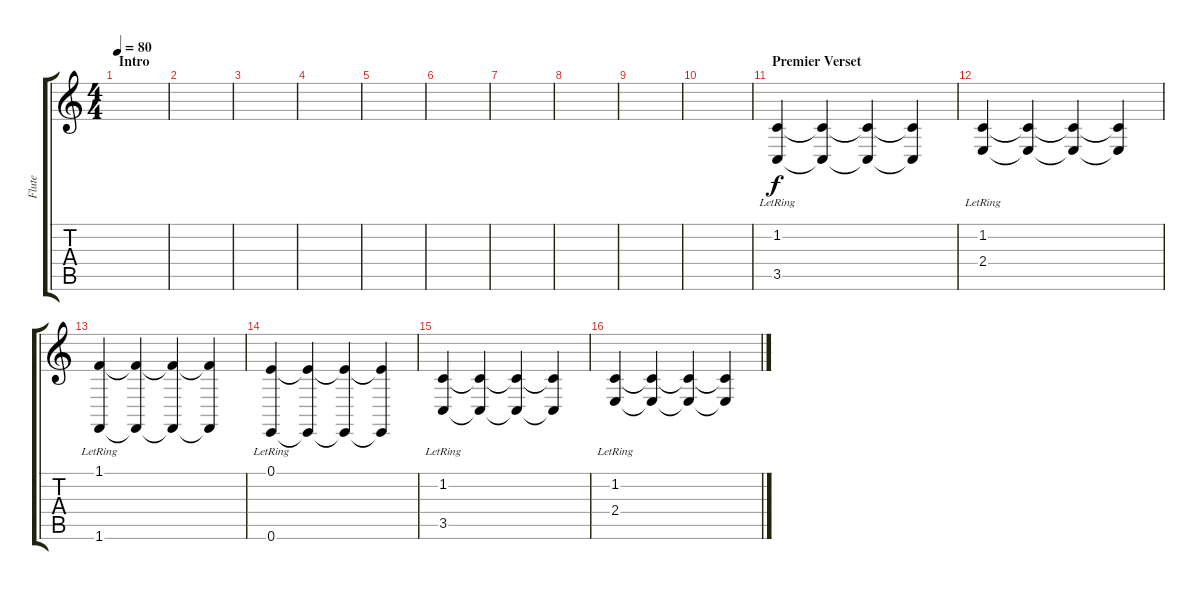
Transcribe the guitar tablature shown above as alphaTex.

\track ("Flute" "Flute") {instrument flute}
\staff {score tabs}
\tuning (E4 B3 G3 D3 A2 E2) {hide}
\ts (4 4)
\section ("" "Intro")
\tempo 80
\clef g2
\ks c
|
|
|
|
|
|
|
|
|
|
\section ("" "Premier Verset")
(1.2{lr} 3.5{lr}).4 (1.2{t} 3.5{t}).4 (1.2{t} 3.5{t}).4 (1.2{t} 3.5{t}).4 |
(1.2{lr} 2.4{lr}).4 (1.2{t} 2.4{t}).4 (1.2{t} 2.4{t}).4 (1.2{t} 2.4{t}).4 |
(1.1{lr} 1.6{lr}).4 (1.1{t} 1.6{t}).4 (1.1{t} 1.6{t}).4 (1.1{t} 1.6{t}).4 |
(0.1{lr} 0.6{lr}).4 (0.1{t} 0.6{t}).4 (0.1{t} 0.6{t}).4 (0.1{t} 0.6{t}).4 |
(1.2{lr} 3.5{lr}).4 (1.2{t} 3.5{t}).4 (1.2{t} 3.5{t}).4 (1.2{t} 3.5{t}).4 |
(1.2{lr} 2.4{lr}).4 (1.2{t} 2.4{t}).4 (1.2{t} 2.4{t}).4 (1.2{t} 2.4{t}).4
